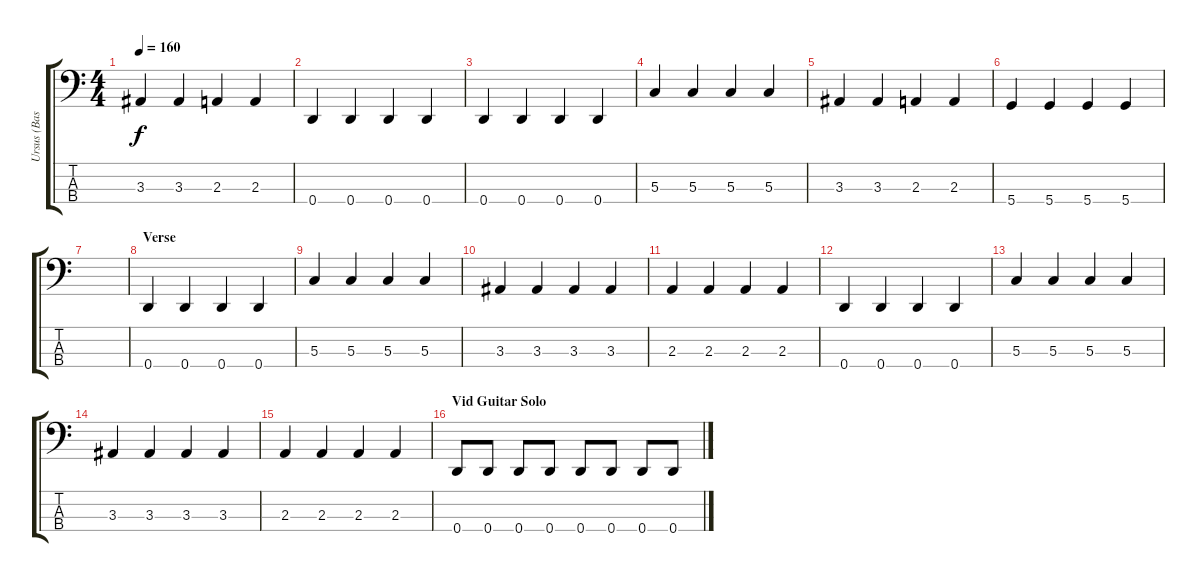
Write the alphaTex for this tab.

\track ("Ursus (Bass)" "Ursus (Bas") {instrument electricbassfinger}
\staff {score tabs}
\tuning (F2 C2 G1 D1) {hide}
\ts (4 4)
\tempo 160
\clef f4
\ks c
3.3.4{dy f} 3.3.4 2.3.4 2.3.4 |
0.4.4 0.4.4 0.4.4 0.4.4 |
0.4.4 0.4.4 0.4.4 0.4.4 |
5.3.4 5.3.4 5.3.4 5.3.4 |
3.3.4 3.3.4 2.3.4 2.3.4 |
5.4.4 5.4.4 5.4.4 5.4.4 |
|
\section ("" "Verse")
0.4.4 0.4.4 0.4.4 0.4.4 |
5.3.4 5.3.4 5.3.4 5.3.4 |
3.3.4 3.3.4 3.3.4 3.3.4 |
2.3.4 2.3.4 2.3.4 2.3.4 |
0.4.4 0.4.4 0.4.4 0.4.4 |
5.3.4 5.3.4 5.3.4 5.3.4 |
3.3.4 3.3.4 3.3.4 3.3.4 |
2.3.4 2.3.4 2.3.4 2.3.4 |
\section ("" "Vid Guitar Solo")
0.4.8 0.4.8 0.4.8 0.4.8 0.4.8 0.4.8 0.4.8 0.4.8
